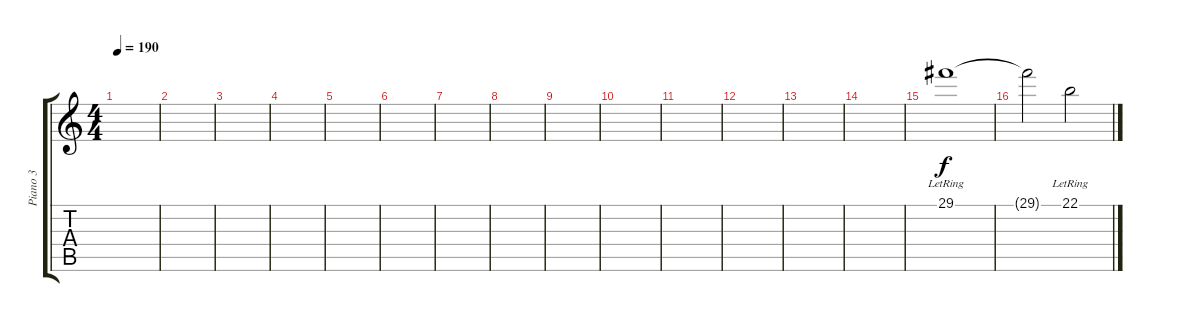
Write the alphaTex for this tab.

\track ("Piano 3" "Piano 3") {instrument electricgrandpiano}
\staff {score tabs}
\tuning (Db4 Ab3 E3 B2 Gb2 B1) {hide}
\ts (4 4)
\tempo 190
\clef g2
\ks c
|
|
|
|
|
|
|
|
|
|
|
|
|
|
29.1{lr}.1 |
29.1{t}.2 22.1{lr}.2
